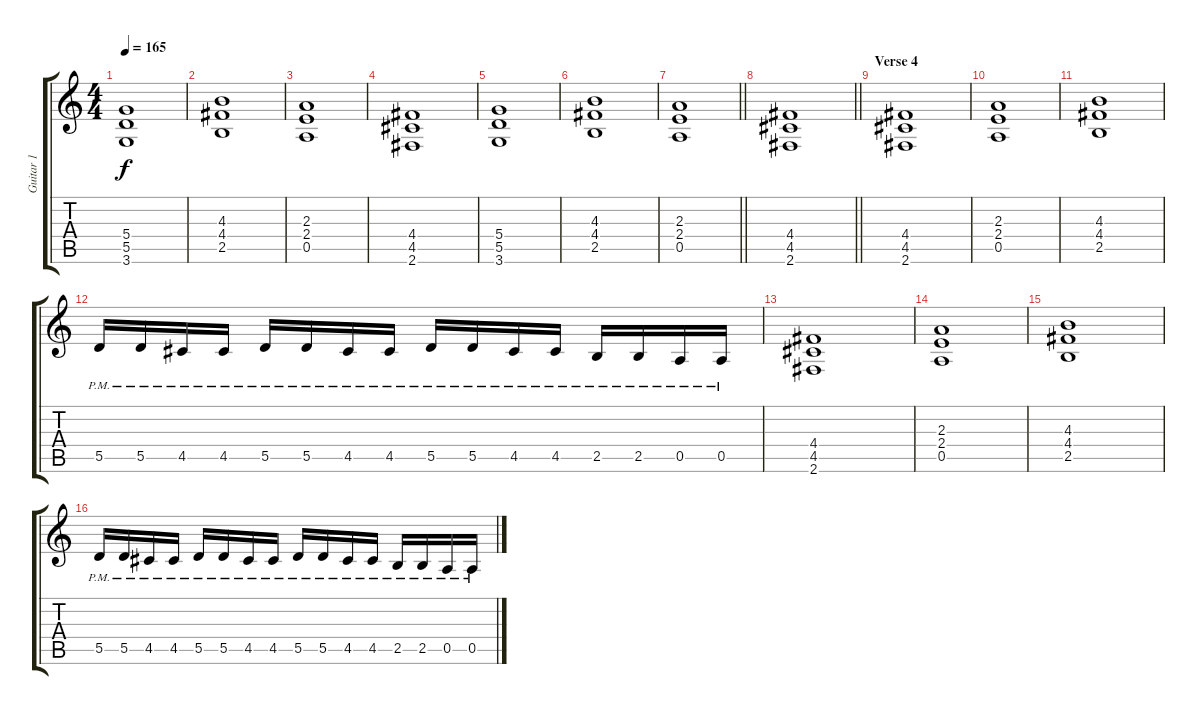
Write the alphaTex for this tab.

\track ("Guitar 1" "Guitar 1") {instrument distortionguitar}
\staff {score tabs}
\tuning (E4 B3 G3 D3 A2 E2) {hide}
\ts (4 4)
\tempo 165
\clef g2
\ks c
(5.4 5.5 3.6).1{dy f} |
(4.3 4.4 2.5).1 |
(2.3 2.4 0.5).1 |
(4.4 4.5 2.6).1 |
(5.4 5.5 3.6).1 |
(4.3 4.4 2.5).1 |
\barLineRight lightlight
(2.3 2.4 0.5).1 |
\barLineRight lightlight
(4.4 4.5 2.6).1 |
\section ("" "Verse 4")
(4.4 4.5 2.6).1 |
(2.3 2.4 0.5).1 |
(4.3 4.4 2.5).1 |
5.5{pm}.16 5.5{pm}.16 4.5{pm}.16 4.5{pm}.16 5.5{pm}.16 5.5{pm}.16 4.5{pm}.16 4.5{pm}.16 5.5{pm}.16 5.5{pm}.16 4.5{pm}.16 4.5{pm}.16 2.5{pm}.16 2.5{pm}.16 0.5{pm}.16 0.5{pm}.16 |
(4.4 4.5 2.6).1 |
(2.3 2.4 0.5).1 |
(4.3 4.4 2.5).1 |
5.5{pm}.16 5.5{pm}.16 4.5{pm}.16 4.5{pm}.16 5.5{pm}.16 5.5{pm}.16 4.5{pm}.16 4.5{pm}.16 5.5{pm}.16 5.5{pm}.16 4.5{pm}.16 4.5{pm}.16 2.5{pm}.16 2.5{pm}.16 0.5{pm}.16 0.5{pm}.16
